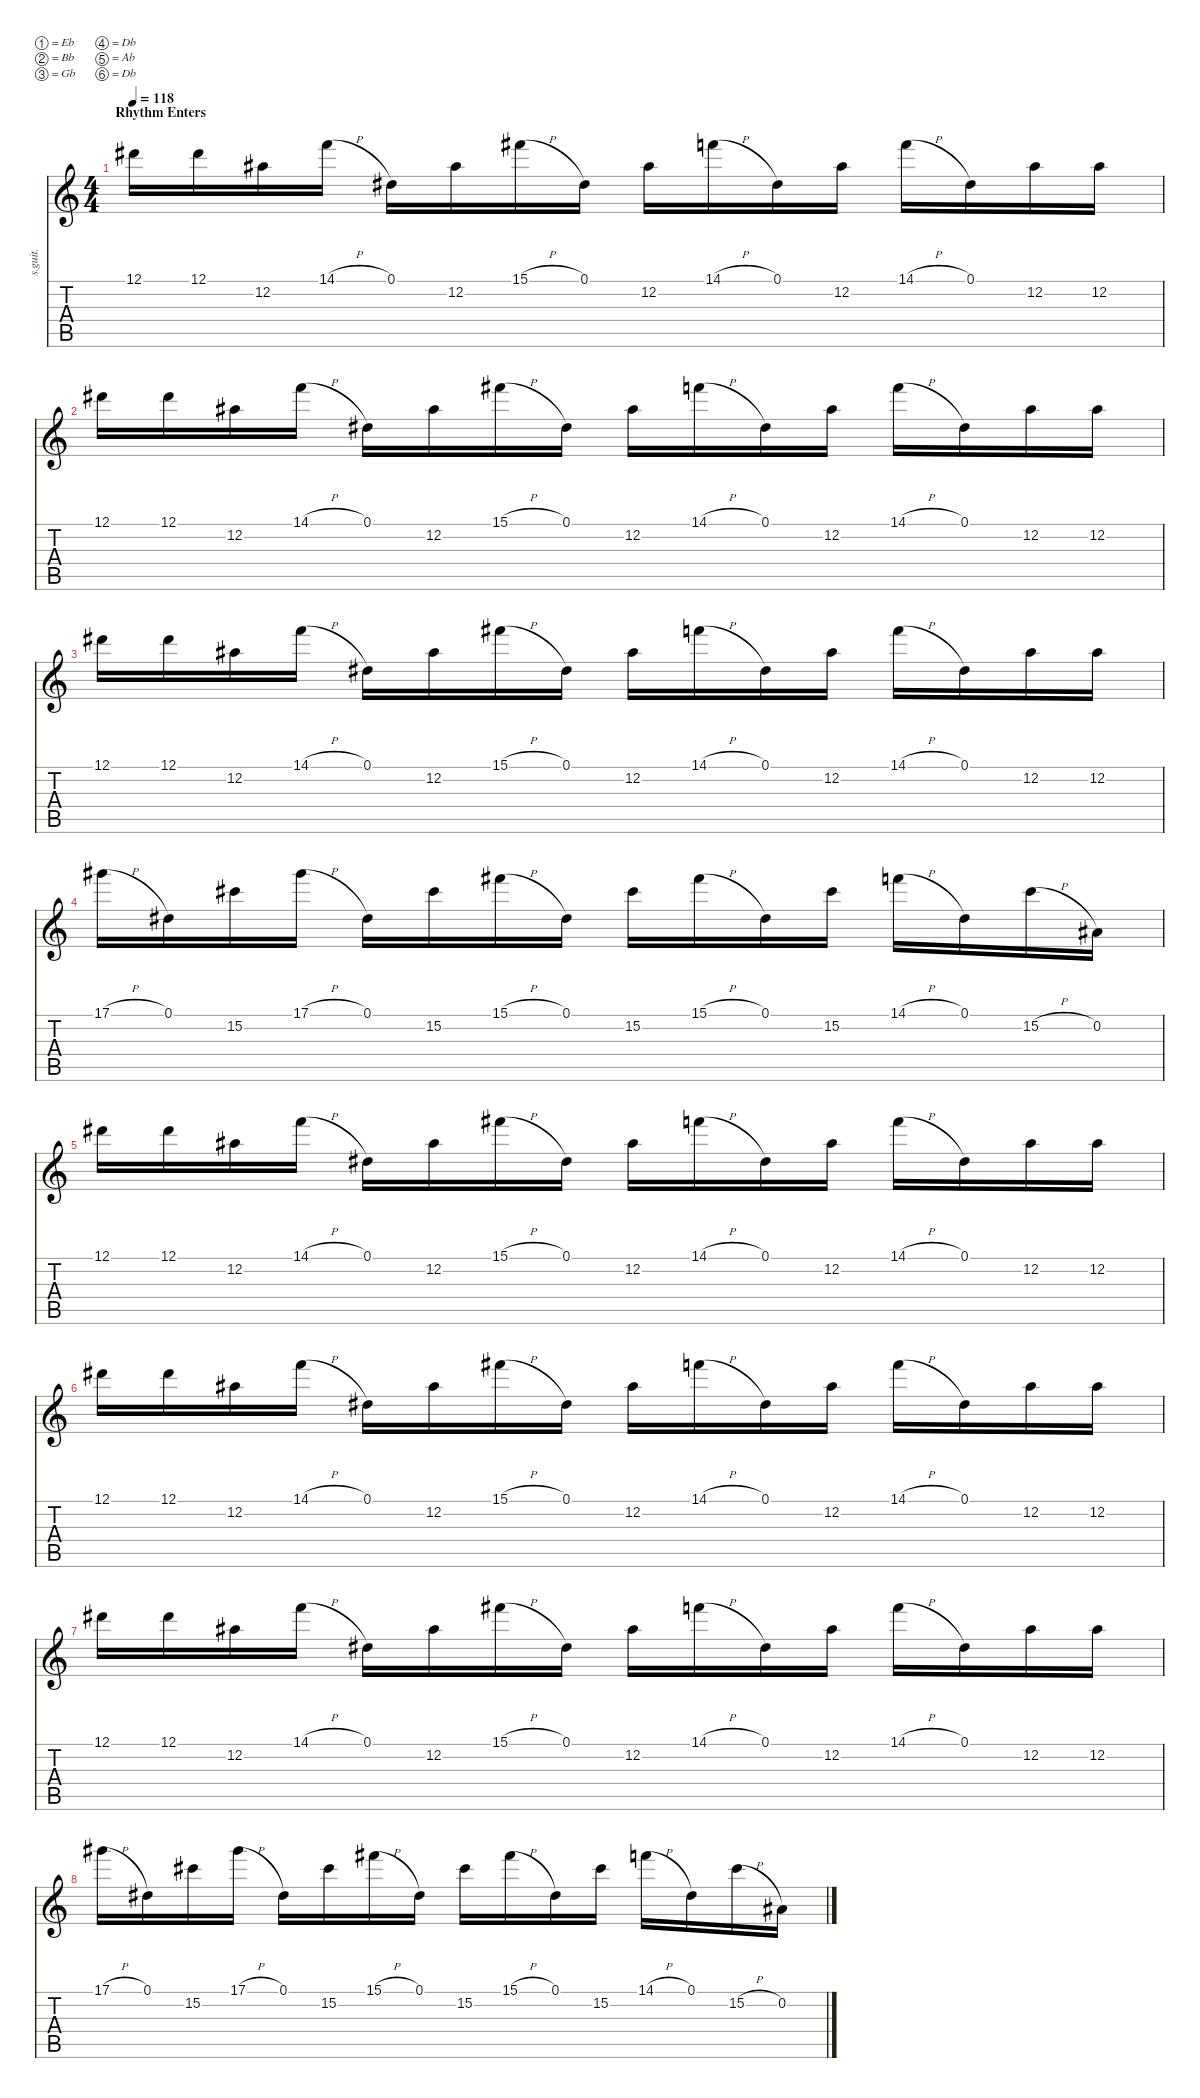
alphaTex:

\defaultSystemsLayout 4
\hideDynamics
\bracketExtendMode nobrackets
\track ("Lead [Synyster Gates]" "s.guit.") {instrument distortionguitar}
\staff {score tabs}
\tuning (Eb4 Bb3 Gb3 Db3 Ab2 Db2)
\ts (4 4)
\section ("" "Rhythm Enters")
\tempo 118
\clef g2
\ks c
12.1{acc #}.16{lyrics (0 "") lyrics (1 "") lyrics (2 "") lyrics (3 "") lyrics (4 "") dy f} 12.1{acc #}.16{lyrics (0 "") lyrics (1 "") lyrics (2 "") lyrics (3 "") lyrics (4 "")} 12.2{acc #}.16{lyrics (0 "") lyrics (1 "") lyrics (2 "") lyrics (3 "") lyrics (4 "")} 14.1{h}.16{lyrics (0 "") lyrics (1 "") lyrics (2 "") lyrics (3 "") lyrics (4 "")} 0.1{acc #}.16{lyrics (0 "") lyrics (1 "") lyrics (2 "") lyrics (3 "") lyrics (4 "")} 12.2{acc #}.16{lyrics (0 "") lyrics (1 "") lyrics (2 "") lyrics (3 "") lyrics (4 "")} 15.1{h acc #}.16{lyrics (0 "") lyrics (1 "") lyrics (2 "") lyrics (3 "") lyrics (4 "")} 0.1{acc #}.16{lyrics (0 "") lyrics (1 "") lyrics (2 "") lyrics (3 "") lyrics (4 "")} 12.2{acc #}.16{lyrics (0 "") lyrics (1 "") lyrics (2 "") lyrics (3 "") lyrics (4 "")} 14.1{h}.16{lyrics (0 "") lyrics (1 "") lyrics (2 "") lyrics (3 "") lyrics (4 "")} 0.1{acc #}.16{lyrics (0 "") lyrics (1 "") lyrics (2 "") lyrics (3 "") lyrics (4 "")} 12.2{acc #}.16{lyrics (0 "") lyrics (1 "") lyrics (2 "") lyrics (3 "") lyrics (4 "")} 14.1{h}.16{lyrics (0 "") lyrics (1 "") lyrics (2 "") lyrics (3 "") lyrics (4 "")} 0.1{acc #}.16{lyrics (0 "") lyrics (1 "") lyrics (2 "") lyrics (3 "") lyrics (4 "")} 12.2{acc #}.16{lyrics (0 "") lyrics (1 "") lyrics (2 "") lyrics (3 "") lyrics (4 "")} 12.2{acc #}.16{lyrics (0 "") lyrics (1 "") lyrics (2 "") lyrics (3 "") lyrics (4 "")} |
12.1{acc #}.16{lyrics (0 "") lyrics (1 "") lyrics (2 "") lyrics (3 "") lyrics (4 "")} 12.1{acc #}.16{lyrics (0 "") lyrics (1 "") lyrics (2 "") lyrics (3 "") lyrics (4 "")} 12.2{acc #}.16{lyrics (0 "") lyrics (1 "") lyrics (2 "") lyrics (3 "") lyrics (4 "")} 14.1{h}.16{lyrics (0 "") lyrics (1 "") lyrics (2 "") lyrics (3 "") lyrics (4 "")} 0.1{acc #}.16{lyrics (0 "") lyrics (1 "") lyrics (2 "") lyrics (3 "") lyrics (4 "")} 12.2{acc #}.16{lyrics (0 "") lyrics (1 "") lyrics (2 "") lyrics (3 "") lyrics (4 "")} 15.1{h acc #}.16{lyrics (0 "") lyrics (1 "") lyrics (2 "") lyrics (3 "") lyrics (4 "")} 0.1{acc #}.16{lyrics (0 "") lyrics (1 "") lyrics (2 "") lyrics (3 "") lyrics (4 "")} 12.2{acc #}.16{lyrics (0 "") lyrics (1 "") lyrics (2 "") lyrics (3 "") lyrics (4 "")} 14.1{h}.16{lyrics (0 "") lyrics (1 "") lyrics (2 "") lyrics (3 "") lyrics (4 "")} 0.1{acc #}.16{lyrics (0 "") lyrics (1 "") lyrics (2 "") lyrics (3 "") lyrics (4 "")} 12.2{acc #}.16{lyrics (0 "") lyrics (1 "") lyrics (2 "") lyrics (3 "") lyrics (4 "")} 14.1{h}.16{lyrics (0 "") lyrics (1 "") lyrics (2 "") lyrics (3 "") lyrics (4 "")} 0.1{acc #}.16{lyrics (0 "") lyrics (1 "") lyrics (2 "") lyrics (3 "") lyrics (4 "")} 12.2{acc #}.16{lyrics (0 "") lyrics (1 "") lyrics (2 "") lyrics (3 "") lyrics (4 "")} 12.2{acc #}.16{lyrics (0 "") lyrics (1 "") lyrics (2 "") lyrics (3 "") lyrics (4 "")} |
12.1{acc #}.16{lyrics (0 "") lyrics (1 "") lyrics (2 "") lyrics (3 "") lyrics (4 "")} 12.1{acc #}.16{lyrics (0 "") lyrics (1 "") lyrics (2 "") lyrics (3 "") lyrics (4 "")} 12.2{acc #}.16{lyrics (0 "") lyrics (1 "") lyrics (2 "") lyrics (3 "") lyrics (4 "")} 14.1{h}.16{lyrics (0 "") lyrics (1 "") lyrics (2 "") lyrics (3 "") lyrics (4 "")} 0.1{acc #}.16{lyrics (0 "") lyrics (1 "") lyrics (2 "") lyrics (3 "") lyrics (4 "")} 12.2{acc #}.16{lyrics (0 "") lyrics (1 "") lyrics (2 "") lyrics (3 "") lyrics (4 "")} 15.1{h acc #}.16{lyrics (0 "") lyrics (1 "") lyrics (2 "") lyrics (3 "") lyrics (4 "")} 0.1{acc #}.16{lyrics (0 "") lyrics (1 "") lyrics (2 "") lyrics (3 "") lyrics (4 "")} 12.2{acc #}.16{lyrics (0 "") lyrics (1 "") lyrics (2 "") lyrics (3 "") lyrics (4 "")} 14.1{h}.16{lyrics (0 "") lyrics (1 "") lyrics (2 "") lyrics (3 "") lyrics (4 "")} 0.1{acc #}.16{lyrics (0 "") lyrics (1 "") lyrics (2 "") lyrics (3 "") lyrics (4 "")} 12.2{acc #}.16{lyrics (0 "") lyrics (1 "") lyrics (2 "") lyrics (3 "") lyrics (4 "")} 14.1{h}.16{lyrics (0 "") lyrics (1 "") lyrics (2 "") lyrics (3 "") lyrics (4 "")} 0.1{acc #}.16{lyrics (0 "") lyrics (1 "") lyrics (2 "") lyrics (3 "") lyrics (4 "")} 12.2{acc #}.16{lyrics (0 "") lyrics (1 "") lyrics (2 "") lyrics (3 "") lyrics (4 "")} 12.2{acc #}.16{lyrics (0 "") lyrics (1 "") lyrics (2 "") lyrics (3 "") lyrics (4 "")} |
17.1{h acc #}.16{lyrics (0 "") lyrics (1 "") lyrics (2 "") lyrics (3 "") lyrics (4 "")} 0.1{acc #}.16{lyrics (0 "") lyrics (1 "") lyrics (2 "") lyrics (3 "") lyrics (4 "")} 15.2{acc #}.16{lyrics (0 "") lyrics (1 "") lyrics (2 "") lyrics (3 "") lyrics (4 "")} 17.1{h acc #}.16{lyrics (0 "") lyrics (1 "") lyrics (2 "") lyrics (3 "") lyrics (4 "")} 0.1{acc #}.16{lyrics (0 "") lyrics (1 "") lyrics (2 "") lyrics (3 "") lyrics (4 "")} 15.2{acc #}.16{lyrics (0 "") lyrics (1 "") lyrics (2 "") lyrics (3 "") lyrics (4 "")} 15.1{h acc #}.16{lyrics (0 "") lyrics (1 "") lyrics (2 "") lyrics (3 "") lyrics (4 "")} 0.1{acc #}.16{lyrics (0 "") lyrics (1 "") lyrics (2 "") lyrics (3 "") lyrics (4 "")} 15.2{acc #}.16{lyrics (0 "") lyrics (1 "") lyrics (2 "") lyrics (3 "") lyrics (4 "")} 15.1{h acc #}.16{lyrics (0 "") lyrics (1 "") lyrics (2 "") lyrics (3 "") lyrics (4 "")} 0.1{acc #}.16{lyrics (0 "") lyrics (1 "") lyrics (2 "") lyrics (3 "") lyrics (4 "")} 15.2{acc #}.16{lyrics (0 "") lyrics (1 "") lyrics (2 "") lyrics (3 "") lyrics (4 "")} 14.1{h}.16{lyrics (0 "") lyrics (1 "") lyrics (2 "") lyrics (3 "") lyrics (4 "")} 0.1{acc #}.16{lyrics (0 "") lyrics (1 "") lyrics (2 "") lyrics (3 "") lyrics (4 "")} 15.2{h acc #}.16{lyrics (0 "") lyrics (1 "") lyrics (2 "") lyrics (3 "") lyrics (4 "")} 0.2{acc #}.16{lyrics (0 "") lyrics (1 "") lyrics (2 "") lyrics (3 "") lyrics (4 "")} |
12.1{acc #}.16{lyrics (0 "") lyrics (1 "") lyrics (2 "") lyrics (3 "") lyrics (4 "")} 12.1{acc #}.16{lyrics (0 "") lyrics (1 "") lyrics (2 "") lyrics (3 "") lyrics (4 "")} 12.2{acc #}.16{lyrics (0 "") lyrics (1 "") lyrics (2 "") lyrics (3 "") lyrics (4 "")} 14.1{h}.16{lyrics (0 "") lyrics (1 "") lyrics (2 "") lyrics (3 "") lyrics (4 "")} 0.1{acc #}.16{lyrics (0 "") lyrics (1 "") lyrics (2 "") lyrics (3 "") lyrics (4 "")} 12.2{acc #}.16{lyrics (0 "") lyrics (1 "") lyrics (2 "") lyrics (3 "") lyrics (4 "")} 15.1{h acc #}.16{lyrics (0 "") lyrics (1 "") lyrics (2 "") lyrics (3 "") lyrics (4 "")} 0.1{acc #}.16{lyrics (0 "") lyrics (1 "") lyrics (2 "") lyrics (3 "") lyrics (4 "")} 12.2{acc #}.16{lyrics (0 "") lyrics (1 "") lyrics (2 "") lyrics (3 "") lyrics (4 "")} 14.1{h}.16{lyrics (0 "") lyrics (1 "") lyrics (2 "") lyrics (3 "") lyrics (4 "")} 0.1{acc #}.16{lyrics (0 "") lyrics (1 "") lyrics (2 "") lyrics (3 "") lyrics (4 "")} 12.2{acc #}.16{lyrics (0 "") lyrics (1 "") lyrics (2 "") lyrics (3 "") lyrics (4 "")} 14.1{h}.16{lyrics (0 "") lyrics (1 "") lyrics (2 "") lyrics (3 "") lyrics (4 "")} 0.1{acc #}.16{lyrics (0 "") lyrics (1 "") lyrics (2 "") lyrics (3 "") lyrics (4 "")} 12.2{acc #}.16{lyrics (0 "") lyrics (1 "") lyrics (2 "") lyrics (3 "") lyrics (4 "")} 12.2{acc #}.16{lyrics (0 "") lyrics (1 "") lyrics (2 "") lyrics (3 "") lyrics (4 "")} |
12.1{acc #}.16{lyrics (0 "") lyrics (1 "") lyrics (2 "") lyrics (3 "") lyrics (4 "")} 12.1{acc #}.16{lyrics (0 "") lyrics (1 "") lyrics (2 "") lyrics (3 "") lyrics (4 "")} 12.2{acc #}.16{lyrics (0 "") lyrics (1 "") lyrics (2 "") lyrics (3 "") lyrics (4 "")} 14.1{h}.16{lyrics (0 "") lyrics (1 "") lyrics (2 "") lyrics (3 "") lyrics (4 "")} 0.1{acc #}.16{lyrics (0 "") lyrics (1 "") lyrics (2 "") lyrics (3 "") lyrics (4 "")} 12.2{acc #}.16{lyrics (0 "") lyrics (1 "") lyrics (2 "") lyrics (3 "") lyrics (4 "")} 15.1{h acc #}.16{lyrics (0 "") lyrics (1 "") lyrics (2 "") lyrics (3 "") lyrics (4 "")} 0.1{acc #}.16{lyrics (0 "") lyrics (1 "") lyrics (2 "") lyrics (3 "") lyrics (4 "")} 12.2{acc #}.16{lyrics (0 "") lyrics (1 "") lyrics (2 "") lyrics (3 "") lyrics (4 "")} 14.1{h}.16{lyrics (0 "") lyrics (1 "") lyrics (2 "") lyrics (3 "") lyrics (4 "")} 0.1{acc #}.16{lyrics (0 "") lyrics (1 "") lyrics (2 "") lyrics (3 "") lyrics (4 "")} 12.2{acc #}.16{lyrics (0 "") lyrics (1 "") lyrics (2 "") lyrics (3 "") lyrics (4 "")} 14.1{h}.16{lyrics (0 "") lyrics (1 "") lyrics (2 "") lyrics (3 "") lyrics (4 "")} 0.1{acc #}.16{lyrics (0 "") lyrics (1 "") lyrics (2 "") lyrics (3 "") lyrics (4 "")} 12.2{acc #}.16{lyrics (0 "") lyrics (1 "") lyrics (2 "") lyrics (3 "") lyrics (4 "")} 12.2{acc #}.16{lyrics (0 "") lyrics (1 "") lyrics (2 "") lyrics (3 "") lyrics (4 "")} |
12.1{acc #}.16{lyrics (0 "") lyrics (1 "") lyrics (2 "") lyrics (3 "") lyrics (4 "")} 12.1{acc #}.16{lyrics (0 "") lyrics (1 "") lyrics (2 "") lyrics (3 "") lyrics (4 "")} 12.2{acc #}.16{lyrics (0 "") lyrics (1 "") lyrics (2 "") lyrics (3 "") lyrics (4 "")} 14.1{h}.16{lyrics (0 "") lyrics (1 "") lyrics (2 "") lyrics (3 "") lyrics (4 "")} 0.1{acc #}.16{lyrics (0 "") lyrics (1 "") lyrics (2 "") lyrics (3 "") lyrics (4 "")} 12.2{acc #}.16{lyrics (0 "") lyrics (1 "") lyrics (2 "") lyrics (3 "") lyrics (4 "")} 15.1{h acc #}.16{lyrics (0 "") lyrics (1 "") lyrics (2 "") lyrics (3 "") lyrics (4 "")} 0.1{acc #}.16{lyrics (0 "") lyrics (1 "") lyrics (2 "") lyrics (3 "") lyrics (4 "")} 12.2{acc #}.16{lyrics (0 "") lyrics (1 "") lyrics (2 "") lyrics (3 "") lyrics (4 "")} 14.1{h}.16{lyrics (0 "") lyrics (1 "") lyrics (2 "") lyrics (3 "") lyrics (4 "")} 0.1{acc #}.16{lyrics (0 "") lyrics (1 "") lyrics (2 "") lyrics (3 "") lyrics (4 "")} 12.2{acc #}.16{lyrics (0 "") lyrics (1 "") lyrics (2 "") lyrics (3 "") lyrics (4 "")} 14.1{h}.16{lyrics (0 "") lyrics (1 "") lyrics (2 "") lyrics (3 "") lyrics (4 "")} 0.1{acc #}.16{lyrics (0 "") lyrics (1 "") lyrics (2 "") lyrics (3 "") lyrics (4 "")} 12.2{acc #}.16{lyrics (0 "") lyrics (1 "") lyrics (2 "") lyrics (3 "") lyrics (4 "")} 12.2{acc #}.16{lyrics (0 "") lyrics (1 "") lyrics (2 "") lyrics (3 "") lyrics (4 "")} |
17.1{h acc #}.16{lyrics (0 "") lyrics (1 "") lyrics (2 "") lyrics (3 "") lyrics (4 "")} 0.1{acc #}.16{lyrics (0 "") lyrics (1 "") lyrics (2 "") lyrics (3 "") lyrics (4 "")} 15.2{acc #}.16{lyrics (0 "") lyrics (1 "") lyrics (2 "") lyrics (3 "") lyrics (4 "")} 17.1{h acc #}.16{lyrics (0 "") lyrics (1 "") lyrics (2 "") lyrics (3 "") lyrics (4 "")} 0.1{acc #}.16{lyrics (0 "") lyrics (1 "") lyrics (2 "") lyrics (3 "") lyrics (4 "")} 15.2{acc #}.16{lyrics (0 "") lyrics (1 "") lyrics (2 "") lyrics (3 "") lyrics (4 "")} 15.1{h acc #}.16{lyrics (0 "") lyrics (1 "") lyrics (2 "") lyrics (3 "") lyrics (4 "")} 0.1{acc #}.16{lyrics (0 "") lyrics (1 "") lyrics (2 "") lyrics (3 "") lyrics (4 "")} 15.2{acc #}.16{lyrics (0 "") lyrics (1 "") lyrics (2 "") lyrics (3 "") lyrics (4 "")} 15.1{h acc #}.16{lyrics (0 "") lyrics (1 "") lyrics (2 "") lyrics (3 "") lyrics (4 "")} 0.1{acc #}.16{lyrics (0 "") lyrics (1 "") lyrics (2 "") lyrics (3 "") lyrics (4 "")} 15.2{acc #}.16{lyrics (0 "") lyrics (1 "") lyrics (2 "") lyrics (3 "") lyrics (4 "")} 14.1{h}.16{lyrics (0 "") lyrics (1 "") lyrics (2 "") lyrics (3 "") lyrics (4 "")} 0.1{acc #}.16{lyrics (0 "") lyrics (1 "") lyrics (2 "") lyrics (3 "") lyrics (4 "")} 15.2{h acc #}.16{lyrics (0 "") lyrics (1 "") lyrics (2 "") lyrics (3 "") lyrics (4 "")} 0.2{acc #}.16{lyrics (0 "") lyrics (1 "") lyrics (2 "") lyrics (3 "") lyrics (4 "")}
